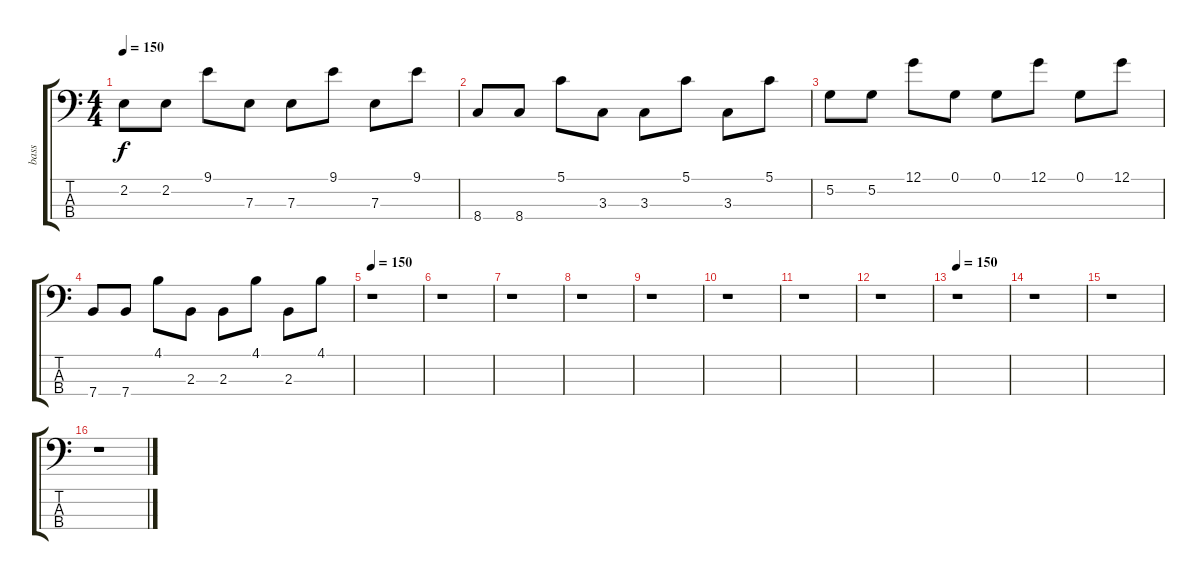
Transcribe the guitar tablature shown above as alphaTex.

\track ("bass" "bass") {instrument electricbassfinger}
\staff {score tabs}
\tuning (G2 D2 A1 E1) {hide}
\ts (4 4)
\tempo 150
\clef f4
\ks c
2.2.8{dy f} 2.2.8 9.1.8 7.3.8 7.3.8 9.1.8 7.3.8 9.1.8 |
8.4.8 8.4.8 5.1.8 3.3.8 3.3.8 5.1.8 3.3.8 5.1.8 |
5.2.8 5.2.8 12.1.8 0.1.8 0.1.8 12.1.8 0.1.8 12.1.8 |
7.4.8 7.4.8 4.1.8 2.3.8 2.3.8 4.1.8 2.3.8 4.1.8 |
\tempo 150
r.1 |
r.1 |
r.1 |
r.1 |
r.1 |
r.1 |
r.1 |
r.1 |
\tempo 150
r.1 |
r.1 |
r.1 |
r.1
